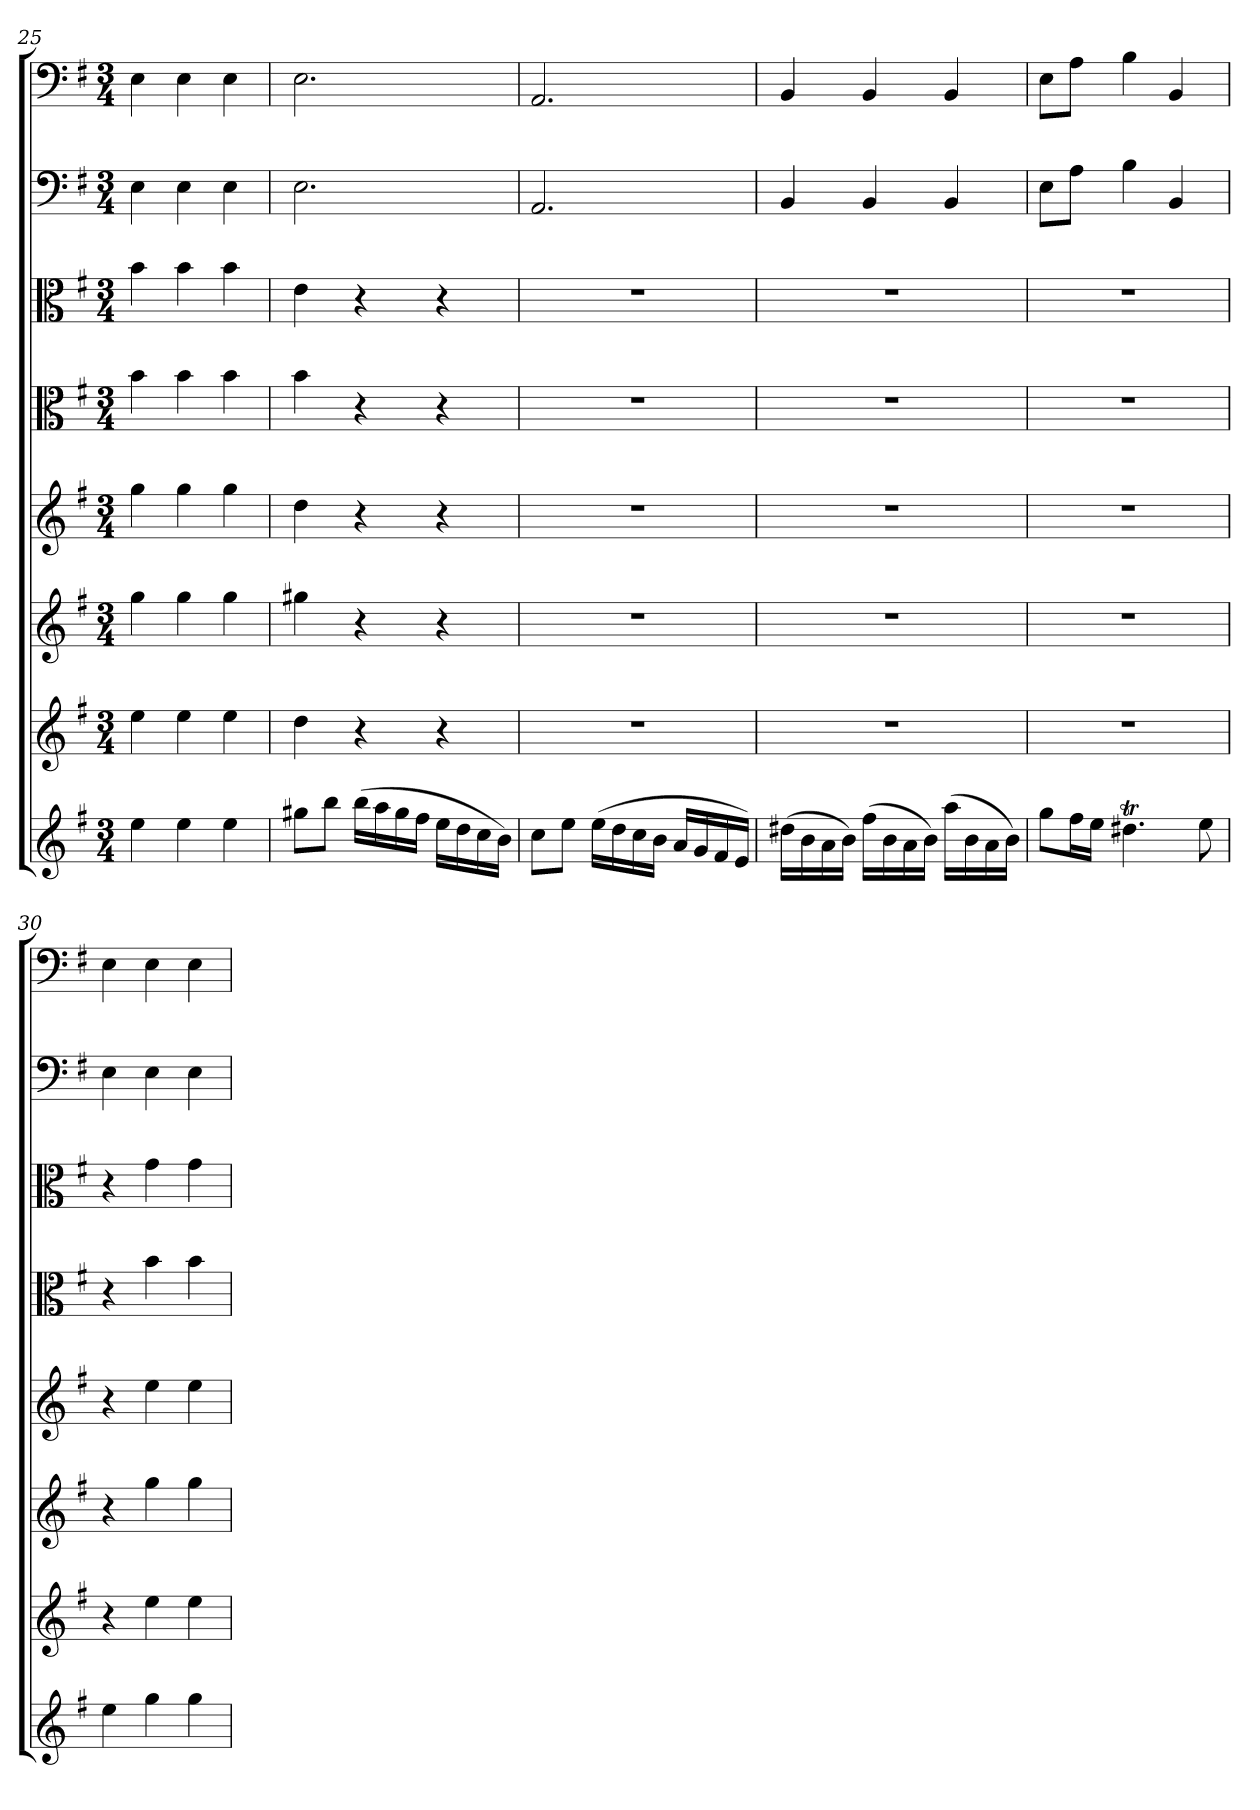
**kern	**kern	**kern	**kern	**kern	**kern	**kern	**kern
*part8	*part7	*part6	*part5	*part4	*part3	*part2	*part1
*staff8	*staff7	*staff6	*staff5	*staff4	*staff3	*staff2	*staff1
*clefG2	*clefG2	*clefG2	*clefG2	*clefC3	*clefC3	*clefF4	*clefF4
*k[f#]	*k[f#]	*k[f#]	*k[f#]	*k[f#]	*k[f#]	*k[f#]	*k[f#]
*e:	*e:	*e:	*e:	*e:	*e:	*e:	*e:
*M3/4	*M3/4	*M3/4	*M3/4	*M3/4	*M3/4	*M3/4	*M3/4
=25	=25	=25	=25	=25	=25	=25	=25
4ee\	4ee\	4gg\	4gg\	4b\	4b\	4E\	4E\
4ee\	4ee\	4gg\	4gg\	4b\	4b\	4E\	4E\
4ee\	4ee\	4gg\	4gg\	4b\	4b\	4E\	4E\
=26	=26	=26	=26	=26	=26	=26	=26
8gg#X\L	4dd\	4gg#X\	4dd\	4b\	4e\	2.E\	2.E\
8bb\J	.	.	.	.	.	.	.
(16bb\LL	4r	4r	4r	4r	4r	.	.
16aa\	.	.	.	.	.	.	.
16gg#\	.	.	.	.	.	.	.
16ff#\JJ	.	.	.	.	.	.	.
16ee\LL	4r	4r	4r	4r	4r	.	.
16dd\	.	.	.	.	.	.	.
16cc\	.	.	.	.	.	.	.
16b\JJ)	.	.	.	.	.	.	.
=27	=27	=27	=27	=27	=27	=27	=27
8cc\L	2.r	2.r	2.r	2.r	2.r	2.AA/	2.AA/
8ee\J	.	.	.	.	.	.	.
(16ee\LL	.	.	.	.	.	.	.
16dd\	.	.	.	.	.	.	.
16cc\	.	.	.	.	.	.	.
16b\JJ	.	.	.	.	.	.	.
16a/LL	.	.	.	.	.	.	.
16g/	.	.	.	.	.	.	.
16f#/	.	.	.	.	.	.	.
16e/JJ)	.	.	.	.	.	.	.
=28	=28	=28	=28	=28	=28	=28	=28
(16dd#X\LL	2.r	2.r	2.r	2.r	2.r	4BB/	4BB/
16b\	.	.	.	.	.	.	.
16a\	.	.	.	.	.	.	.
16b\JJ)	.	.	.	.	.	.	.
(16ff#\LL	.	.	.	.	.	4BB/	4BB/
16b\	.	.	.	.	.	.	.
16a\	.	.	.	.	.	.	.
16b\JJ)	.	.	.	.	.	.	.
(16aa\LL	.	.	.	.	.	4BB/	4BB/
16b\	.	.	.	.	.	.	.
16a\	.	.	.	.	.	.	.
16b\JJ)	.	.	.	.	.	.	.
=29	=29	=29	=29	=29	=29	=29	=29
8gg\L	2.r	2.r	2.r	2.r	2.r	8E\L	8E\L
16ff#\L	.	.	.	.	.	8A\J	8A\J
16ee\JJ	.	.	.	.	.	.	.
4.dd#Xt\	.	.	.	.	.	4B\	4B\
.	.	.	.	.	.	4BB/	4BB/
8ee\	.	.	.	.	.	.	.
=30	=30	=30	=30	=30	=30	=30	=30
4ee\	4r	4r	4r	4r	4r	4E\	4E\
4gg\	4ee\	4gg\	4ee\	4b\	4g\	4E\	4E\
4gg\	4ee\	4gg\	4ee\	4b\	4g\	4E\	4E\
=	=	=	=	=	=	=	=
*-	*-	*-	*-	*-	*-	*-	*-
